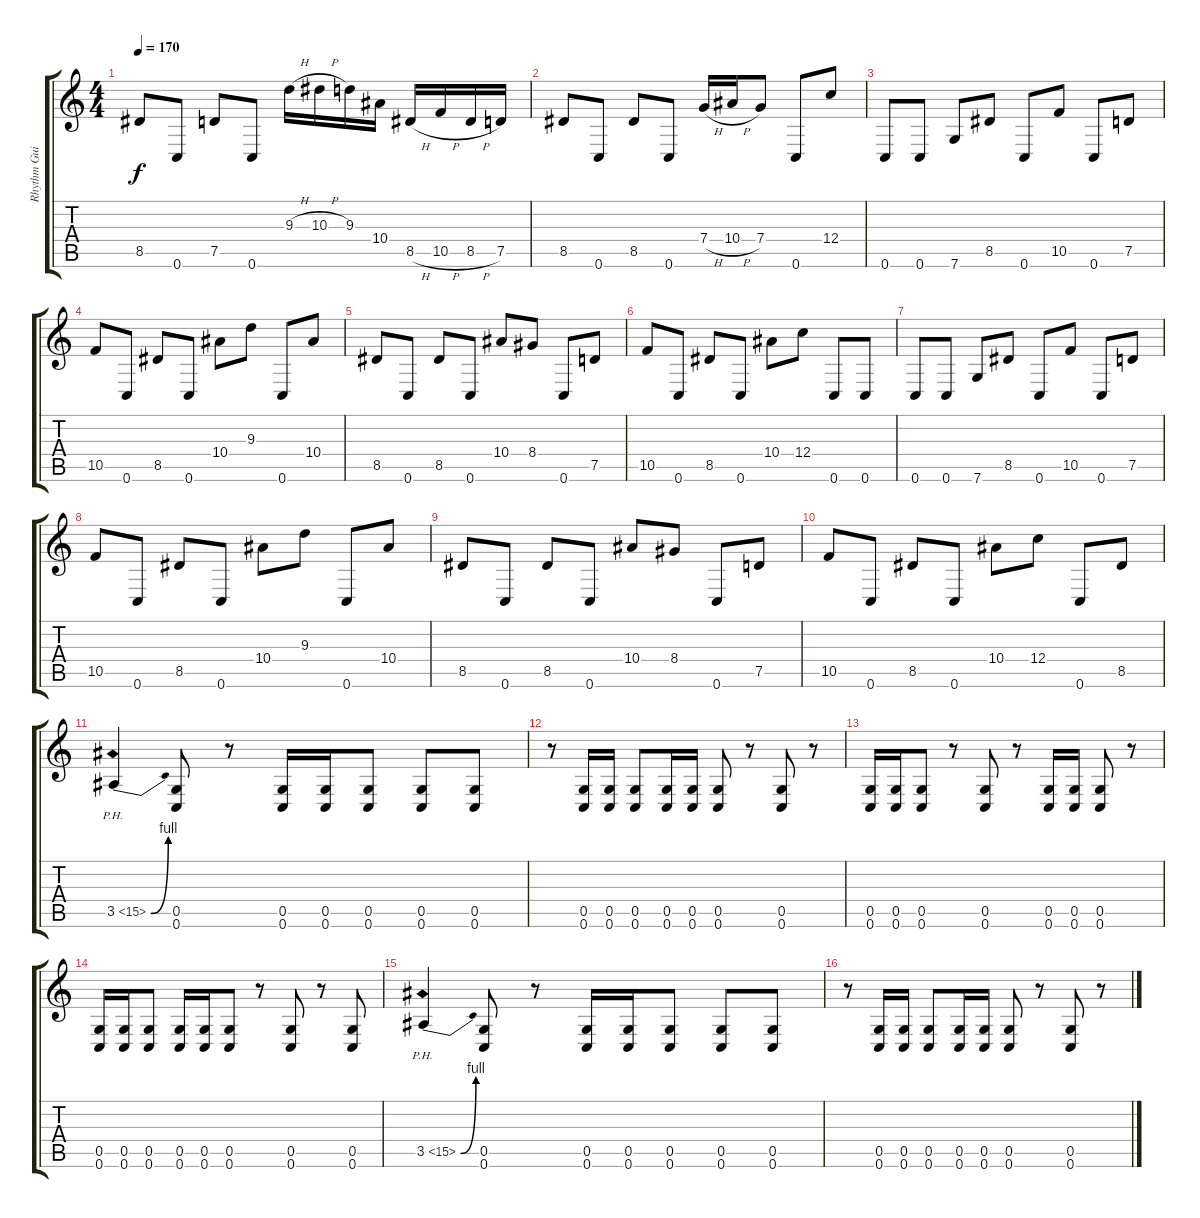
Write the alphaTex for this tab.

\track ("Rhythm Guitar (Left)" "Rhythm Gui") {instrument distortionguitar}
\staff {score tabs}
\tuning (D4 A3 F3 C3 G2 C2) {hide}
\ts (4 4)
\tempo 170
\clef g2
\ks c
8.5.8{dy f} 0.6.8 7.5.8 0.6.8 9.3{h}.16 10.3{h}.16 9.3.16 10.4.16 8.5{h}.16 10.5{h}.16 8.5{h}.16 7.5.16 |
8.5.8 0.6.8 8.5.8 0.6.8 7.4{h}.16 10.4{h}.16 7.4.8 0.6.8 12.4.8 |
0.6.8 0.6.8 7.6.8 8.5.8 0.6.8 10.5.8 0.6.8 7.5.8 |
10.5.8 0.6.8 8.5.8 0.6.8 10.4.8 9.3.8 0.6.8 10.4.8 |
8.5.8 0.6.8 8.5.8 0.6.8 10.4.8 8.4.8 0.6.8 7.5.8 |
10.5.8 0.6.8 8.5.8 0.6.8 10.4.8 12.4.8 0.6.8 0.6.8 |
0.6.8 0.6.8 7.6.8 8.5.8 0.6.8 10.5.8 0.6.8 7.5.8 |
10.5.8 0.6.8 8.5.8 0.6.8 10.4.8 9.3.8 0.6.8 10.4.8 |
8.5.8 0.6.8 8.5.8 0.6.8 10.4.8 8.4.8 0.6.8 7.5.8 |
10.5.8 0.6.8 8.5.8 0.6.8 10.4.8 12.4.8 0.6.8 8.5.8 |
3.5{be (bend 0 0 60 4) ph 12}.4{instrument guitarharmonics} (0.5 0.6).8{instrument distortionguitar} r.8 (0.5 0.6).16 (0.5 0.6).16 (0.5 0.6).8 (0.5 0.6).8 (0.5 0.6).8 |
r.8 (0.5 0.6).16 (0.5 0.6).16 (0.5 0.6).8 (0.5 0.6).16 (0.5 0.6).16 (0.5 0.6).8 r.8 (0.5 0.6).8 r.8 |
(0.5 0.6).16 (0.5 0.6).16 (0.5 0.6).8 r.8 (0.5 0.6).8 r.8 (0.5 0.6).16 (0.5 0.6).16 (0.5 0.6).8 r.8 |
(0.5 0.6).16 (0.5 0.6).16 (0.5 0.6).8 (0.5 0.6).16 (0.5 0.6).16 (0.5 0.6).8 r.8 (0.5 0.6).8 r.8 (0.5 0.6).8 |
3.5{be (bend 0 0 60 4) ph 12}.4{instrument guitarharmonics} (0.5 0.6).8{instrument distortionguitar} r.8 (0.5 0.6).16 (0.5 0.6).16 (0.5 0.6).8 (0.5 0.6).8 (0.5 0.6).8 |
r.8 (0.5 0.6).16 (0.5 0.6).16 (0.5 0.6).8 (0.5 0.6).16 (0.5 0.6).16 (0.5 0.6).8 r.8 (0.5 0.6).8 r.8
